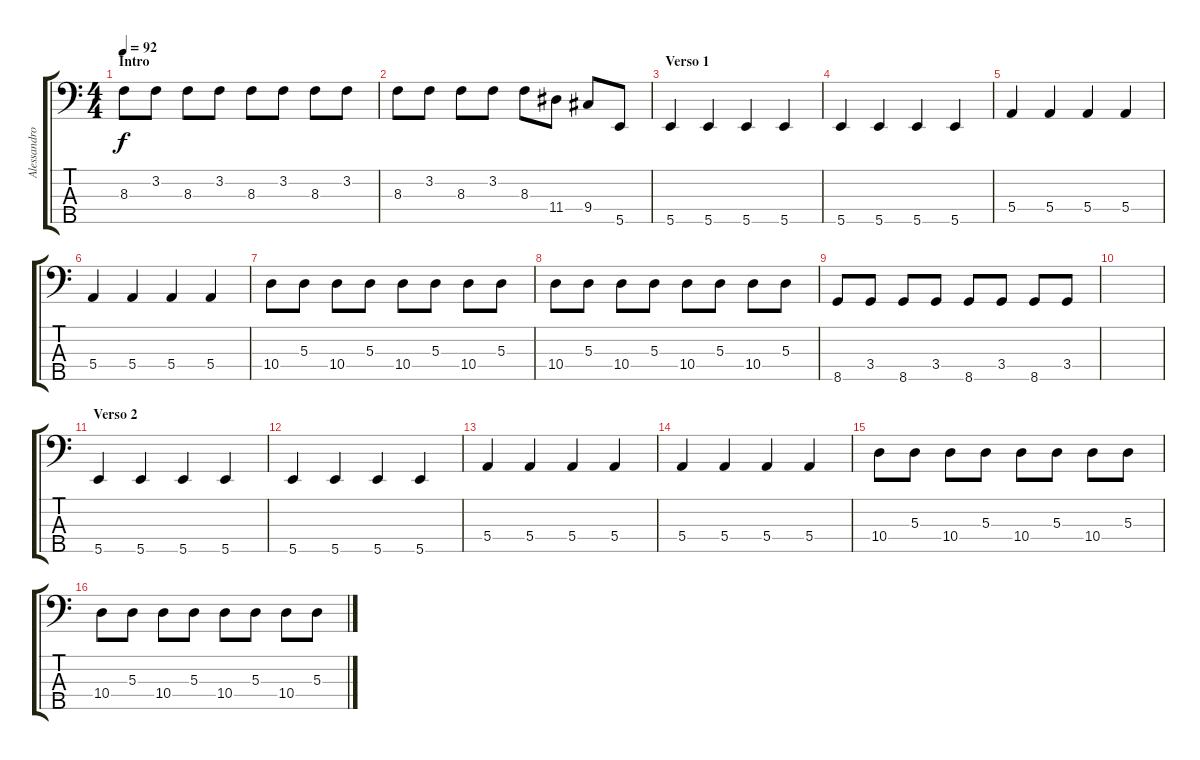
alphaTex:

\track ("Alessandro (Basso)" "Alessandro") {instrument electricbassfinger}
\staff {score tabs}
\tuning (G2 D2 A1 E1 B0) {hide}
\ts (4 4)
\section ("" "Intro")
\tempo 92
\clef f4
\ks c
8.3.8{dy f instrument electricbassfinger} 3.2.8 8.3.8 3.2.8 8.3.8 3.2.8 8.3.8 3.2.8 |
8.3.8 3.2.8 8.3.8 3.2.8 8.3.8 11.4.8 9.4.8 5.5.8 |
\section ("" "Verso 1")
5.5.4 5.5.4 5.5.4 5.5.4 |
5.5.4 5.5.4 5.5.4 5.5.4 |
5.4.4 5.4.4 5.4.4 5.4.4 |
5.4.4 5.4.4 5.4.4 5.4.4 |
10.4.8 5.3.8 10.4.8 5.3.8 10.4.8 5.3.8 10.4.8 5.3.8 |
10.4.8 5.3.8 10.4.8 5.3.8 10.4.8 5.3.8 10.4.8 5.3.8 |
8.5.8 3.4.8 8.5.8 3.4.8 8.5.8 3.4.8 8.5.8 3.4.8 |
|
\section ("" "Verso 2")
5.5.4 5.5.4 5.5.4 5.5.4 |
5.5.4 5.5.4 5.5.4 5.5.4 |
5.4.4 5.4.4 5.4.4 5.4.4 |
5.4.4 5.4.4 5.4.4 5.4.4 |
10.4.8 5.3.8 10.4.8 5.3.8 10.4.8 5.3.8 10.4.8 5.3.8 |
10.4.8 5.3.8 10.4.8 5.3.8 10.4.8 5.3.8 10.4.8 5.3.8
